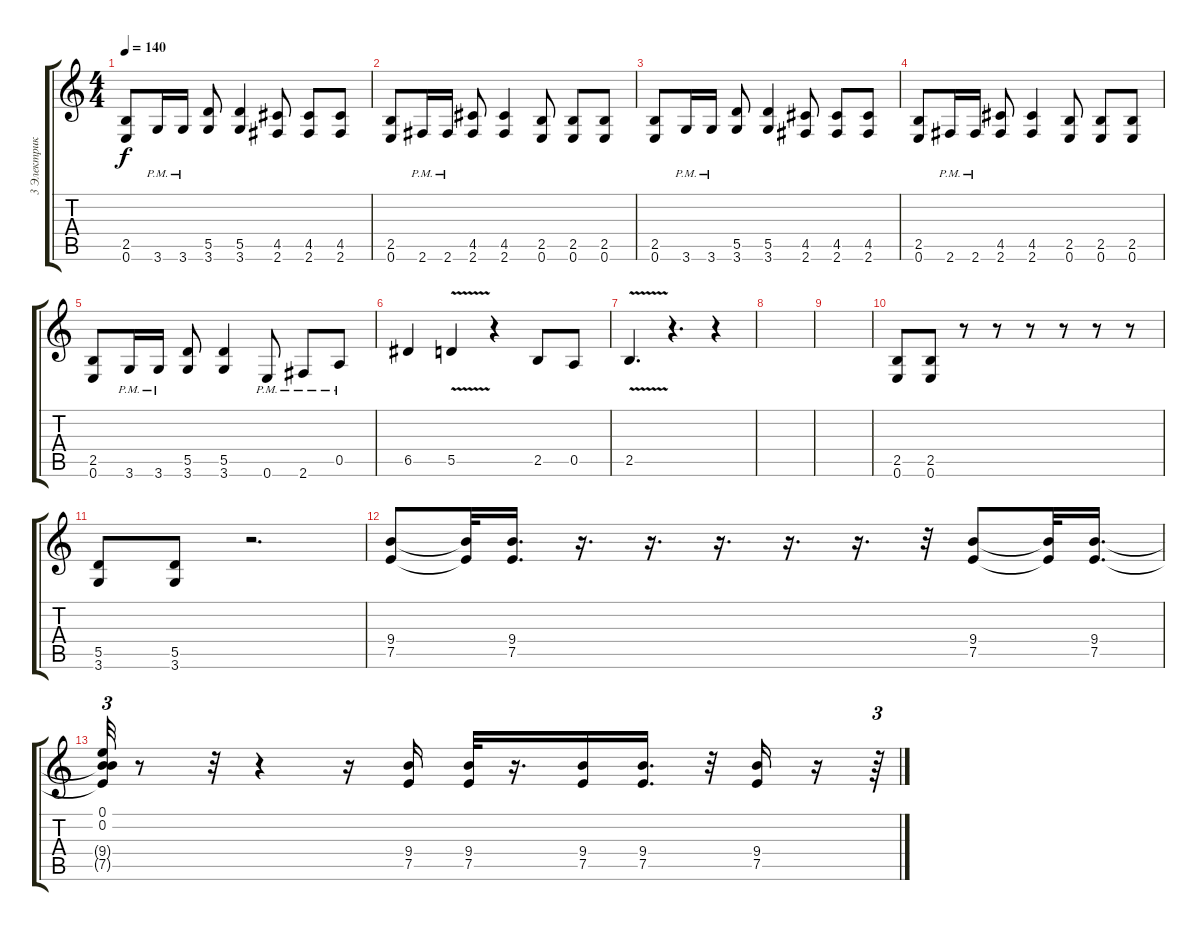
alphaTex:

\track ("3 Электрик" "3 Электрик") {instrument distortionguitar}
\staff {score tabs}
\tuning (E4 B3 G3 D3 A2 E2) {hide}
\ts (4 4)
\tempo 140
\clef g2
\ks c
(2.5 0.6).8{dy f} 3.6{pm}.16 3.6{pm}.16 (5.5 3.6).8 (5.5 3.6).4 (4.5 2.6).8 (4.5 2.6).8 (4.5 2.6).8 |
(2.5 0.6).8 2.6{pm}.16 2.6{pm}.16 (4.5 2.6).8 (4.5 2.6).4 (2.5 0.6).8 (2.5 0.6).8 (2.5 0.6).8 |
(2.5 0.6).8 3.6{pm}.16 3.6{pm}.16 (5.5 3.6).8 (5.5 3.6).4 (4.5 2.6).8 (4.5 2.6).8 (4.5 2.6).8 |
(2.5 0.6).8 2.6{pm}.16 2.6{pm}.16 (4.5 2.6).8 (4.5 2.6).4 (2.5 0.6).8 (2.5 0.6).8 (2.5 0.6).8 |
(2.5 0.6).8 3.6{pm}.16 3.6{pm}.16 (5.5 3.6).8 (5.5 3.6).4 0.6{pm}.8 2.6{pm}.8 0.5{pm}.8 |
6.5.4 5.5{v}.4 r.4 2.5.8 0.5.8 |
2.5{v}.4{d} r.4{d} r.4 |
|
|
(2.5 0.6).8 (2.5 0.6).8 r.8 r.8 r.8 r.8 r.8 r.8 |
(5.5 3.6).8 (5.5 3.6).8 r.2{d} |
(9.4 7.5).8 (9.4{t} 7.5{t}).32 (9.4 7.5).16{d} r.16{d} r.16{d} r.16{d} r.16{d} r.16{d} r.32 (9.4 7.5).8 (9.4{t} 7.5{t}).32 (9.4 7.5).16{d} |
(0.1 0.2 9.4{t} 7.5{t}).32{tu (3 2)} r.8 r.32 r.4 r.16 (9.4 7.5).16 (9.4 7.5).32 r.16{d} (9.4 7.5).16 (9.4 7.5).16{d} r.32 (9.4 7.5).16 r.16 r.64{tu (3 2)}
